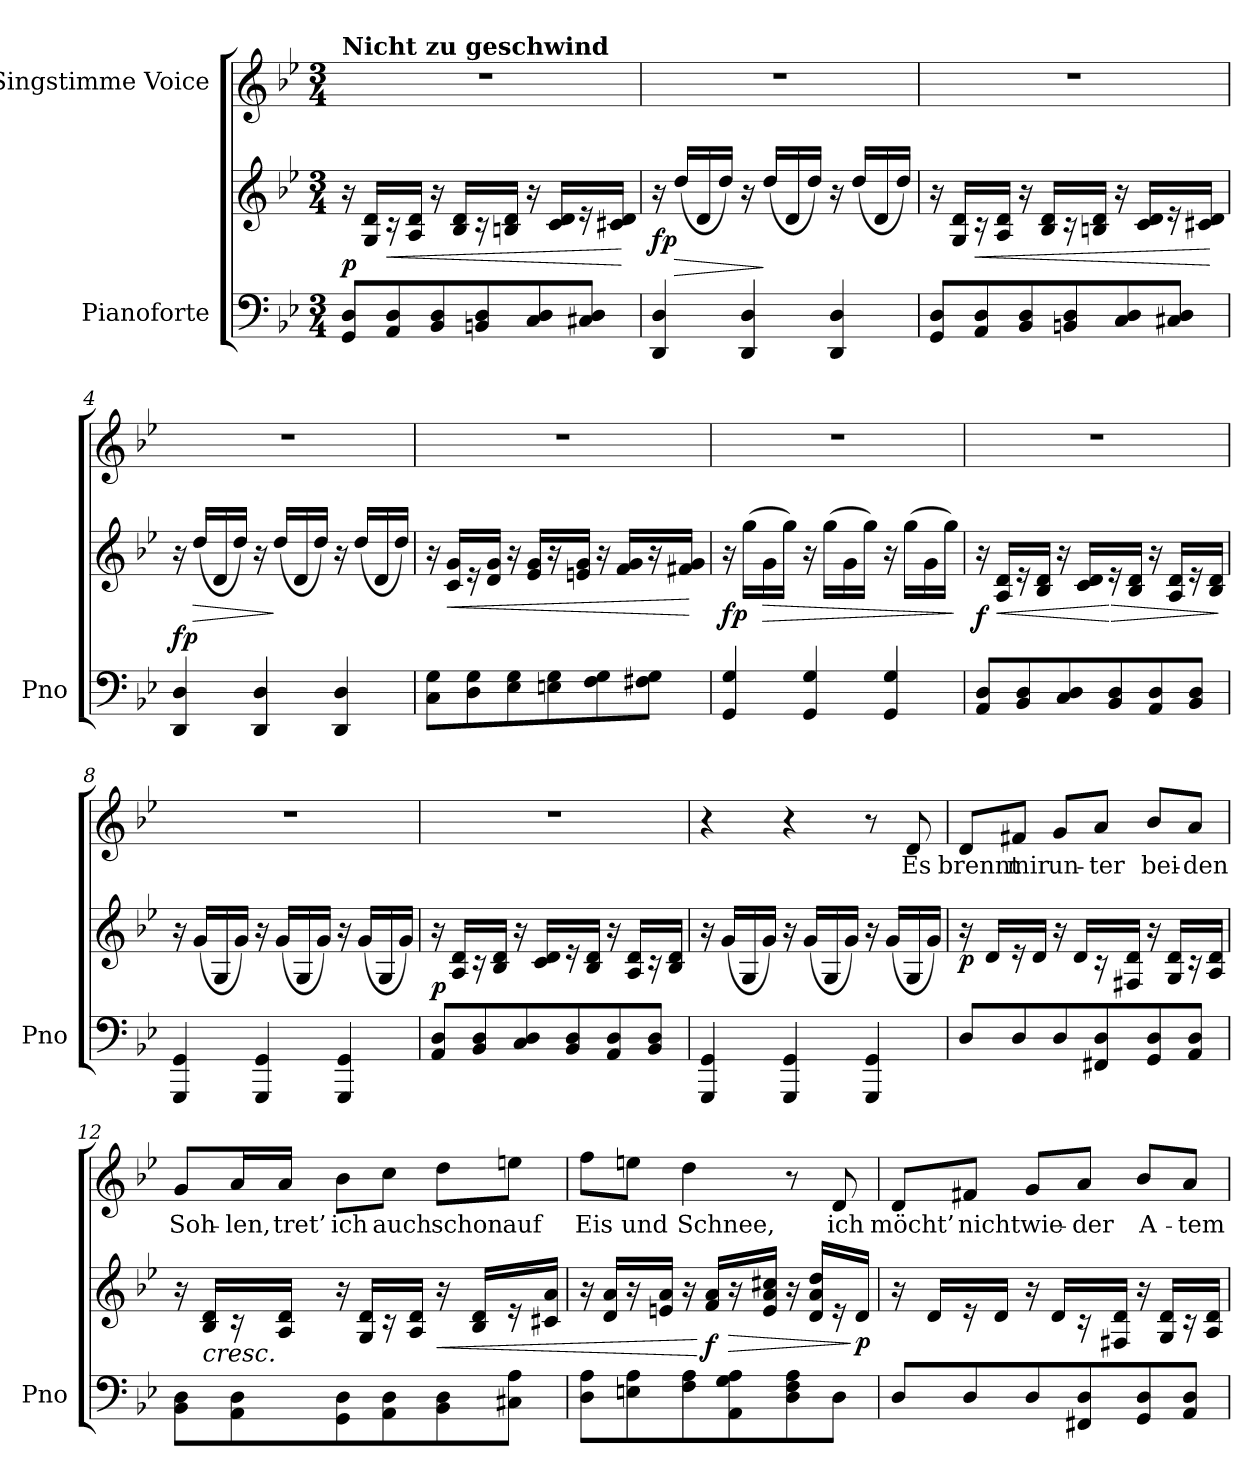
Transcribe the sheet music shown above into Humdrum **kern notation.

**kern	**kern	**dynam	**kern	**text
*part2	*part2	*part2	*part1	*part1
*staff3	*staff2	*staff2/3	*staff1	*staff1
*I"Pianoforte	*	*	*I"Singstimme Voice	*
*I'Pno	*	*	*	*
*clefF4	*clefG2	*	*clefG2	*
*k[b-e-]	*k[b-e-]	*	*k[b-e-]	*
*M3/4	*M3/4	*	*M3/4	*
=1	=1	=1	=1	=1
!	!	!	!LO:TX:a:B:t=Nicht zu geschwind	!
!	!	!LO:DY:a=2	!	!
8GG/ 8D/L	16r	p	2.r	.
.	16G/ 16d/LL	.	.	.
!	!	!LO:HP:b	!	!
8AA/ 8D/	16r	<	.	.
.	16A/ 16d/JJ	.	.	.
8BB-/ 8D/	16r	.	.	.
.	16B-/ 16d/LL	.	.	.
8BBn/ 8D/	16r	.	.	.
.	16Bn/ 16d/JJ	.	.	.
8C/ 8D/	16r	.	.	.
.	16c/ 16d/LL	.	.	.
8C#X/ 8D/J	16r	.	.	.
.	16c#X/ 16d/JJ	.	.	.
.	.	[	.	.
=2	=2	=2	=2	=2
!	!	!LO:DY:b	!	!
4DD/ 4D/	16r	fp	2.r	.
!	!	!LO:HP:b	!	!
.	(<16dd/LL	>	.	.
.	16d/	.	.	.
.	16dd/JJ)	.	.	.
4DD/ 4D/	16r	.	.	.
.	(<16dd/LL	]	.	.
.	16d/	.	.	.
.	16dd/JJ)	.	.	.
4DD/ 4D/	16r	.	.	.
.	(<16dd/LL	.	.	.
.	16d/	.	.	.
.	16dd/JJ)	.	.	.
=3	=3	=3	=3	=3
8GG/ 8D/L	16r	.	2.r	.
.	16G/ 16d/LL	.	.	.
!	!	!LO:HP:b	!	!
8AA/ 8D/	16r	<	.	.
.	16A/ 16d/JJ	.	.	.
8BB-/ 8D/	16r	.	.	.
.	16B-/ 16d/LL	.	.	.
8BBn/ 8D/	16r	.	.	.
.	16Bn/ 16d/JJ	.	.	.
8C/ 8D/	16r	.	.	.
.	16c/ 16d/LL	.	.	.
8C#X/ 8D/J	16r	.	.	.
.	16c#X/ 16d/JJ	.	.	.
.	.	[	.	.
!!LO:LB:g=z
=4	=4	=4	=4	=4
!	!	!LO:DY:a=2	!	!
4DD/ 4D/	16r	fp	2.r	.
!	!	!LO:HP:b	!	!
.	(<16dd/LL	>	.	.
.	16d/	.	.	.
.	16dd/JJ)	.	.	.
4DD/ 4D/	16r	.	.	.
.	(<16dd/LL	]	.	.
.	16d/	.	.	.
.	16dd/JJ)	.	.	.
4DD/ 4D/	16r	.	.	.
.	(<16dd/LL	.	.	.
.	16d/	.	.	.
.	16dd/JJ)	.	.	.
=5	=5	=5	=5	=5
8C\ 8G\L	16r	.	2.r	.
!	!	!LO:HP:b	!	!
.	16c/ 16g/LL	<	.	.
8D\ 8G\	16r	.	.	.
.	16d/ 16g/JJ	.	.	.
8E-\ 8G\	16r	.	.	.
.	16e-/ 16g/LL	.	.	.
8En\ 8G\	16r	.	.	.
.	16en/ 16g/JJ	.	.	.
8F\ 8G\	16r	.	.	.
.	16f/ 16g/LL	.	.	.
8F#X\ 8G\J	16r	.	.	.
.	16f#X/ 16g/JJ	.	.	.
.	.	[	.	.
=6	=6	=6	=6	=6
!	!	!LO:DY:b	!	!
4GG/ 4G/	16r	fp	2.r	.
.	(>16gg\LL	.	.	.
!	!	!LO:HP:b	!	!
.	16g\	>	.	.
.	16gg\JJ)	.	.	.
4GG/ 4G/	16r	.	.	.
.	(>16gg\LL	.	.	.
.	16g\	.	.	.
.	16gg\JJ)	.	.	.
4GG/ 4G/	16r	.	.	.
.	(>16gg\LL	.	.	.
.	16g\	.	.	.
.	16gg\JJ)	.	.	.
.	.	]	.	.
=7	=7	=7	=7	=7
!	!	!LO:DY:b	!	!
8AA/ 8D/L	16r	f	2.r	.
!	!	!LO:HP:b	!	!
.	16A/ 16d/LL	<	.	.
8BB-/ 8D/	16re	.	.	.
.	16B-/ 16d/JJ	.	.	.
8C/ 8D/	16r	.	.	.
.	16c/ 16d/LL	.	.	.
!	!	!LO:HP:n=1:b	!	!
8BB-/ 8D/	16re	[ >	.	.
.	16B-/ 16d/JJ	.	.	.
8AA/ 8D/	16r	.	.	.
.	16A/ 16d/LL	.	.	.
8BB-/ 8D/J	16re	.	.	.
.	16B-/ 16d/JJ	.	.	.
.	.	]	.	.
!!LO:LB:g=z
=8	=8	=8	=8	=8
4GGG/ 4GG/	16r	.	2.r	.
.	(<16g/LL	.	.	.
.	16G/	.	.	.
.	16g/JJ)	.	.	.
4GGG/ 4GG/	16r	.	.	.
.	(<16g/LL	.	.	.
.	16G/	.	.	.
.	16g/JJ)	.	.	.
4GGG/ 4GG/	16r	.	.	.
.	(<16g/LL	.	.	.
.	16G/	.	.	.
.	16g/JJ)	.	.	.
=9	=9	=9	=9	=9
!	!	!LO:DY:b	!	!
8AA/ 8D/L	16r	p	2.r	.
.	16A/ 16d/LL	.	.	.
8BB-/ 8D/	16r	.	.	.
.	16B-/ 16d/JJ	.	.	.
8C/ 8D/	16r	.	.	.
.	16c/ 16d/LL	.	.	.
8BB-/ 8D/	16r	.	.	.
.	16B-/ 16d/JJ	.	.	.
8AA/ 8D/	16r	.	.	.
.	16A/ 16d/LL	.	.	.
8BB-/ 8D/J	16r	.	.	.
.	16B-/ 16d/JJ	.	.	.
=10	=10	=10	=10	=10
4GGG/ 4GG/	16r	.	4r	.
.	(<16g/LL	.	.	.
.	16G/	.	.	.
.	16g/JJ)	.	.	.
4GGG/ 4GG/	16r	.	4r	.
.	(<16g/LL	.	.	.
.	16G/	.	.	.
.	16g/JJ)	.	.	.
4GGG/ 4GG/	16r	.	8r	.
.	(<16g/LL	.	.	.
!	!	!	!	!LO:LY:b
.	16G/	.	8d/	Es
.	16g/JJ)	.	.	.
=11	=11	=11	=11	=11
!	!	!LO:DY:b	!	!LO:LY:b
8D/L	16r	p	8d/L	brennt
.	16d/LL	.	.	.
!	!	!	!	!LO:LY:b
8D/	16r	.	8f#X/J	mir
.	16d/JJ	.	.	.
!	!	!	!	!LO:LY:b
8D/	16r	.	8g/L	un-
.	16d/LL	.	.	.
!	!	!	!	!LO:LY:b
8FF#X/ 8D/	16r	.	8a/J	-ter
.	16F#X/ 16d/JJ	.	.	.
!	!	!	!	!LO:LY:b
8GG/ 8D/	16r	.	8b-/L	bei-
.	16G/ 16d/LL	.	.	.
!	!	!	!	!LO:LY:b
8AA/ 8D/J	16r	.	8a/J	-den
.	16A/ 16d/JJ	.	.	.
!!LO:LB:g=z
=12	=12	=12	=12	=12
!	!	!	!	!LO:LY:b
8BB-\ 8D\L	16r	.	8g/L	Soh-
!	!LO:TX:b:i:t=cresc.	!	!	!
.	16B-/ 16d/LL	.	.	.
!	!	!	!	!LO:LY:b
8AA\ 8D\	16r	.	16a/L	-len,
!	!	!	!	!LO:LY:b
.	16A/ 16d/JJ	.	16a/JJ	tret’
!	!	!	!	!LO:LY:b
8GG\ 8D\	16r	.	8b-\L	ich
.	16G/ 16d/LL	.	.	.
!	!	!	!	!LO:LY:b
8AA\ 8D\	16r	.	8cc\J	auch
.	16A/ 16d/JJ	.	.	.
!	!	!LO:HP:b	!	!LO:LY:b
8BB-\ 8D\	16r	<	8dd\L	schon
.	16B-/ 16d/LL	.	.	.
!	!	!	!	!LO:LY:b
8C#X\ 8A\J	16r	.	8een\J	auf
.	16c#X/ 16a/JJ	.	.	.
=13	=13	=13	=13	=13
!	!	!	!	!LO:LY:b
8D\ 8A\L	16r	.	8ff\L	Eis
.	16d/ 16a/LL	.	.	.
!	!	!	!	!LO:LY:b
8En\ 8A\	16r	.	8een\J	und
.	16en/ 16a/JJ	.	.	.
!	!	!	!	!LO:LY:b
8F\ 8A\	16r	.	4dd\	Schnee,
!	!	!LO:DY:n=1:b	!	!
.	16f/ 16a/LL	[ f	.	.
!	!	!LO:HP:b	!	!
8AA\ 8G\ 8A\	16r	>	.	.
.	16e/ 16a/ 16cc#X/JJ	.	.	.
8D\ 8F\ 8A\	16r	.	8r	.
.	16d/ 16a/ 16dd/LL	.	.	.
!	!	!	!	!LO:LY:b
8D\J	16r	.	8d/	ich
!	!	!LO:DY:n=2:b	!	!
.	16d/JJ	] p	.	.
=14	=14	=14	=14	=14
!	!	!	!	!LO:LY:b
8D/L	16r	.	8d/L	möcht’
.	16d/LL	.	.	.
!	!	!	!	!LO:LY:b
8D/	16r	.	8f#X/J	nicht
.	16d/JJ	.	.	.
!	!	!	!	!LO:LY:b
8D/	16r	.	8g/L	wie-
.	16d/LL	.	.	.
!	!	!	!	!LO:LY:b
8FF#X/ 8D/	16r	.	8a/J	-der
.	16F#X/ 16d/JJ	.	.	.
!	!	!	!	!LO:LY:b
8GG/ 8D/	16r	.	8b-/L	A-
.	16G/ 16d/LL	.	.	.
!	!	!	!	!LO:LY:b
8AA/ 8D/J	16r	.	8a/J	-tem
.	16A/ 16d/JJ	.	.	.
=	=	=	=	=
*-	*-	*-	*-	*-
